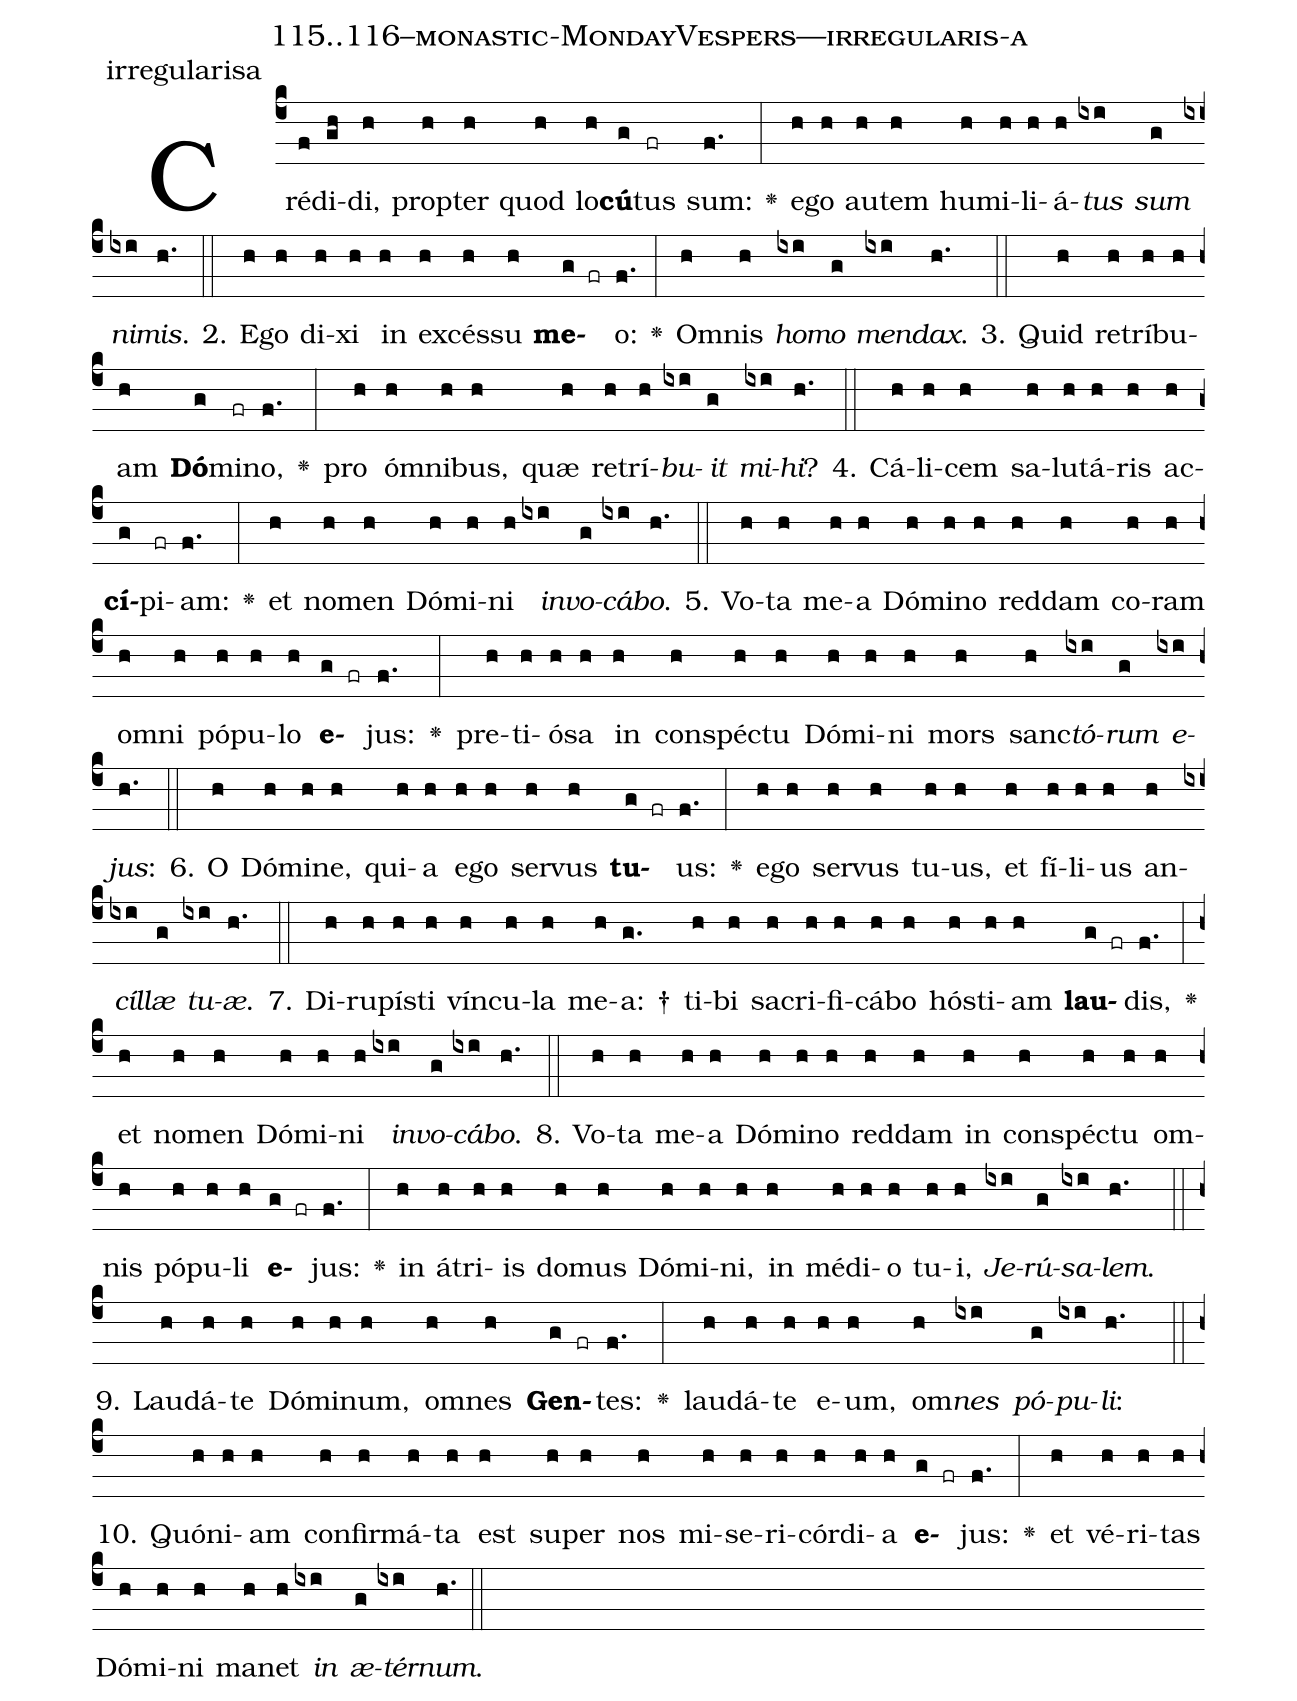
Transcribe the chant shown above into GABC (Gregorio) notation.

name: 115..116--monastic-MondayVespers---irregularis-a;
annotation: irregularisa;
%%
(c4)Cré(f)di(gh)di,(h) prop(h)ter(h) quod(h) lo(h)<b>cú</b>(g)tus(fr) sum:(f.) <v>\greheightstar</v>(:) e(h)go(h) au(h)tem(h) hu(h)mi(h)li(h)á(h)<i>tus</i>(ixi) <i>sum</i>(g) <i>ni</i>(ixi)<i>mis</i>.(h.) (::)
2. E(h)go(h) di(h)xi(h) in(h) ex(h)cés(h)su(h) <b>me</b>(g fr)o:(f.) <v>\greheightstar</v>(:) Om(h)nis(h) <i>ho</i>(ixi)<i>mo</i>(g) <i>men</i>(ixi)<i>dax</i>.(h.) (::)
3. Quid(h) re(h)trí(h)bu(h)am(h) <b>Dó</b>(g)mi(fr)no,(f.) <v>\greheightstar</v>(:) pro(h) óm(h)ni(h)bus,(h) quæ(h) re(h)trí(h)<i>bu</i>(ixi)<i>it</i>(g) <i>mi</i>(ixi)<i>hi</i>?(h.) (::)
4. Cá(h)li(h)cem(h) sa(h)lu(h)tá(h)ris(h) ac(h)<b>cí</b>(g)pi(fr)am:(f.) <v>\greheightstar</v>(:) et(h) no(h)men(h) Dó(h)mi(h)ni(h) <i>in</i>(ixi)<i>vo</i>(g)<i>cá</i>(ixi)<i>bo</i>.(h.) (::)
5. Vo(h)ta(h) me(h)a(h) Dó(h)mi(h)no(h) red(h)dam(h) co(h)ram(h) om(h)ni(h) pó(h)pu(h)lo(h) <b>e</b>(g fr)jus:(f.) <v>\greheightstar</v>(:) pre(h)ti(h)ó(h)sa(h) in(h) con(h)spéc(h)tu(h) Dó(h)mi(h)ni(h) mors(h) sanc(h)<i>tó</i>(ixi)<i>rum</i>(g) <i>e</i>(ixi)<i>jus</i>:(h.) (::)
6. O(h) Dó(h)mi(h)ne,(h) qui(h)a(h) e(h)go(h) ser(h)vus(h) <b>tu</b>(g fr)us:(f.) <v>\greheightstar</v>(:) e(h)go(h) ser(h)vus(h) tu(h)us,(h) et(h) fí(h)li(h)us(h) an(h)<i>cíl</i>(ixi)<i>læ</i>(g) <i>tu</i>(ixi)<i>æ</i>.(h.) (::)
7. Di(h)ru(h)pís(h)ti(h) vín(h)cu(h)la(h) me(h)a: †(g.) ti(h)bi(h) sa(h)cri(h)fi(h)cá(h)bo(h) hós(h)ti(h)am(h) <b>lau</b>(g fr)dis,(f.) <v>\greheightstar</v>(:) et(h) no(h)men(h) Dó(h)mi(h)ni(h) <i>in</i>(ixi)<i>vo</i>(g)<i>cá</i>(ixi)<i>bo</i>.(h.) (::)
8. Vo(h)ta(h) me(h)a(h) Dó(h)mi(h)no(h) red(h)dam(h) in(h) con(h)spéc(h)tu(h) om(h)nis(h) pó(h)pu(h)li(h) <b>e</b>(g fr)jus:(f.) <v>\greheightstar</v>(:) in(h) á(h)tri(h)is(h) do(h)mus(h) Dó(h)mi(h)ni,(h) in(h) mé(h)di(h)o(h) tu(h)i,(h) <i>Je</i>(ixi)<i>rú</i>(g)<i>sa</i>(ixi)<i>lem</i>.(h.) (::)
9. Lau(h)dá(h)te(h) Dó(h)mi(h)num,(h) om(h)nes(h) <b>Gen</b>(g fr)tes:(f.) <v>\greheightstar</v>(:) lau(h)dá(h)te(h) e(h)um,(h) om(h)<i>nes</i>(ixi) <i>pó</i>(g)<i>pu</i>(ixi)<i>li</i>:(h.) (::)
10. Quón(h)i(h)am(h) con(h)fir(h)má(h)ta(h) est(h) su(h)per(h) nos(h) mi(h)se(h)ri(h)cór(h)di(h)a(h) <b>e</b>(g fr)jus:(f.) <v>\greheightstar</v>(:) et(h) vé(h)ri(h)tas(h) Dó(h)mi(h)ni(h) ma(h)net(h) <i>in</i>(ixi) <i>æ</i>(g)<i>tér</i>(ixi)<i>num</i>.(h.) (::)
